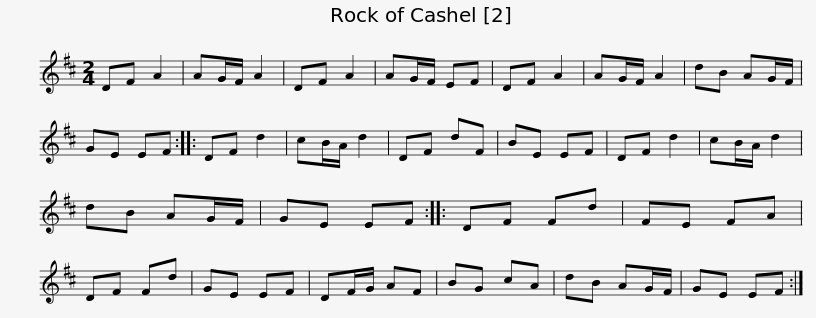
X:1
L:1/8
M:2/4
I:linebreak $
K:D
V:1 treble
V:1
 DF A2 | AG/F/ A2 | DF A2 | AG/F/ EF | DF A2 | %5
 AG/F/ A2 | dB AG/F/ | GE EF :: DF d2 | cB/A/ d2 | %10
 DF dF |$ BE EF | DF d2 | cB/A/ d2 | dB AG/F/ | %15
 GE EF :: DF Fd | FE FA | DF Fd | GE EF | %20
 DF/G/ AF |$ BG cA | dB AG/F/ | GE EF :| %24
